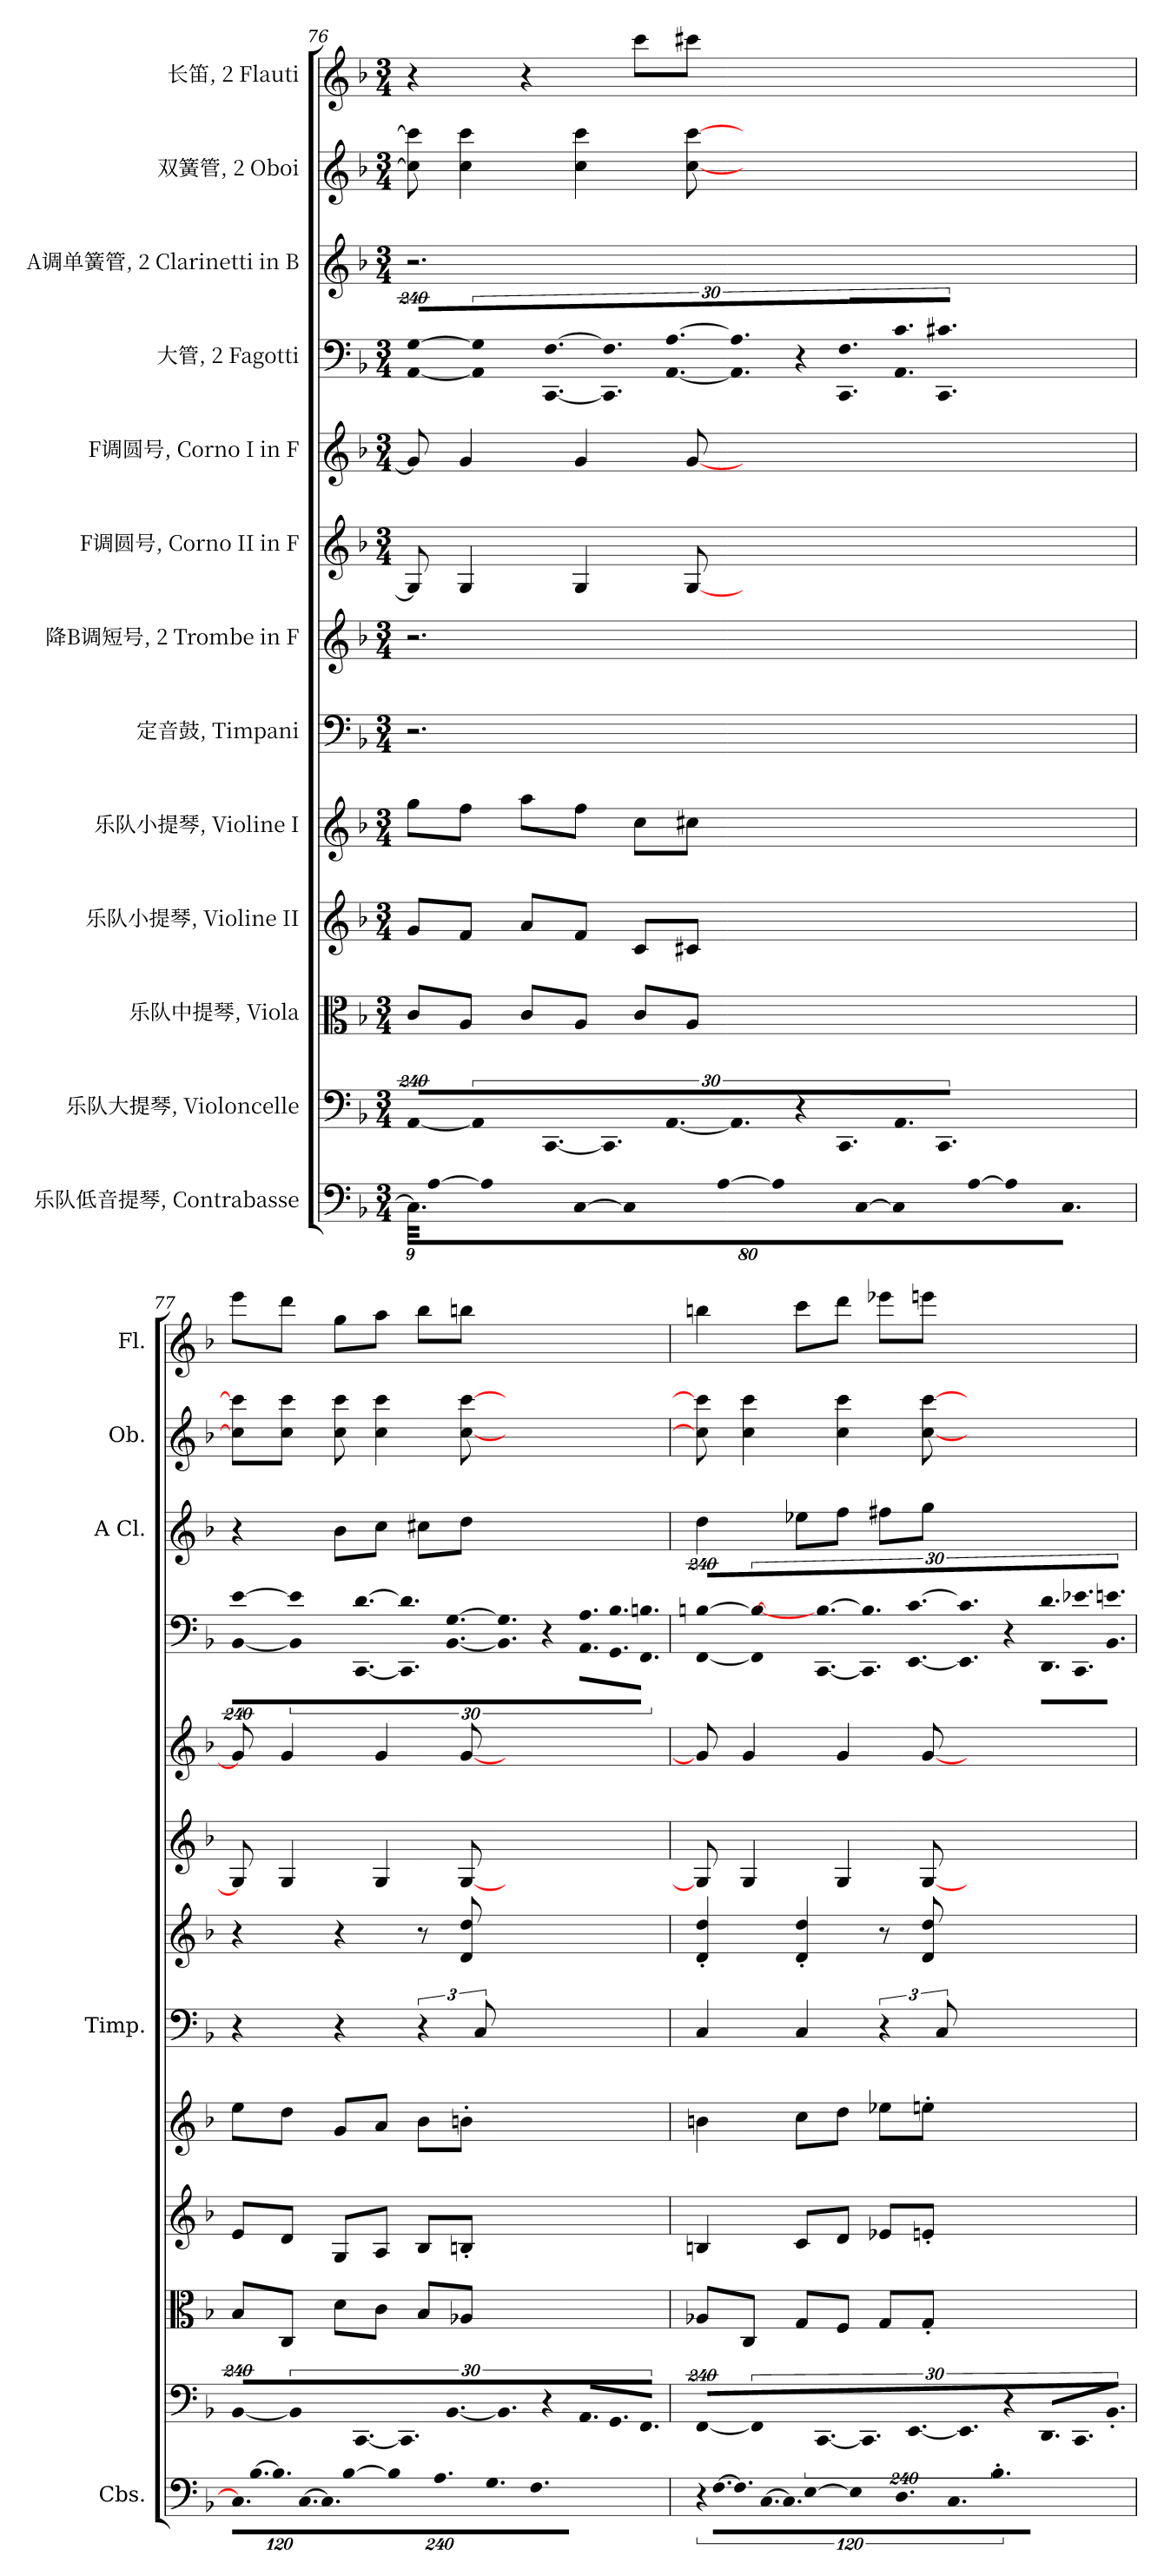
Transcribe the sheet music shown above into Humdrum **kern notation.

**kern	**kern	**kern	**kern	**kern	**kern	**kern	**kern	**kern	**kern	**kern	**kern	**kern
*part13	*part12	*part11	*part10	*part9	*part8	*part7	*part6	*part5	*part4	*part3	*part2	*part1
*staff13	*staff12	*staff11	*staff10	*staff9	*staff8	*staff7	*staff6	*staff5	*staff4	*staff3	*staff2	*staff1
*I"乐队低音提琴, Contrabasse	*I"乐队大提琴, Violoncelle	*I"乐队中提琴, Viola	*I"乐队小提琴, Violine II	*I"乐队小提琴, Violine I	*I"定音鼓, Timpani	*I"降B调短号, 2 Trombe in F	*I"F调圆号, Corno II in F	*I"F调圆号, Corno I in F	*I"大管, 2 Fagotti	*I"A调单簧管, 2 Clarinetti in B	*I"双簧管, 2 Oboi	*I"长笛, 2 Flauti
*I'Cbs.	*	*	*	*	*I'Timp.	*	*	*	*	*I'A Cl.	*I'Ob.	*I'Fl.
*clefF4	*clefF4	*clefC3	*clefG2	*clefG2	*clefF4	*clefG2	*clefG2	*clefG2	*clefF4	*clefG2	*clefG2	*clefG2
*ITrd7c12	*	*	*	*	*	*ITrd1c2	*ITrd4c7	*ITrd4c7	*	*ITrd1c2	*	*
*k[b-]	*k[b-]	*k[b-]	*k[b-]	*k[b-]	*k[b-]	*k[b-e-a-]	*k[b-e-]	*k[b-e-]	*k[b-]	*k[b-e-a-]	*k[b-]	*k[b-]
*M3/4	*M3/4	*M3/4	*M3/4	*M3/4	*M3/4	*M3/4	*M3/4	*M3/4	*M3/4	*M3/4	*M3/4	*M3/4
*MM96	*MM96	*MM96	*MM96	*MM96	*MM96	*MM96	*MM96	*MM96	*MM96	*MM96	*MM96	*MM96
*Xbrackettup	*	*	*	*	*	*	*	*	*	*	*	*
=76	=76	=76	=76	=76	=76	=76	=76	=76	=76	=76	=76	=76
!	!LO:N:vis=8	!	!	!	!	!	!	!	!LO:N:vis=8	!	!	!
36.CC\KKL]	[960%137AA/L	8c/L	8g/L	8gg\L	2.r	2.r	8C/]	8c/]	[960%137AA/ [960%137G/L	2.r	8cc\] 8ccc\]	4r
!LO:N:vis=8	!	!	!	!	!	!	!	!	!	!	!	!
[640%71AA\	.	.	.	.	.	.	.	.	.	.	.	.
.	.	8A/J	8f/J	8ff\J	.	.	4C/	4c/	.	.	4cc\ 4ccc\	.
!	!LO:N:vis=256%9	!	!	!	!	!	!	!	!LO:N:vis=256%9	!	!	!
.	960%17AA/KLL]	.	.	.	.	.	.	.	960%17AA/] 960%17G/]KLL	.	.	.
!LO:N:vis=64	!	!	!	!	!	!	!	!	!	!	!	!
640%9AA\KKK]	.	.	.	.	.	.	.	.	.	.	.	.
.	1920ryy	.	.	.	.	.	.	.	1920ryy	.	.	.
!	!LO:N:vis=32.	!	!	!	!	!	!	!	!LO:N:vis=32.	!	!	!
.	[1920%103CC/	.	.	.	.	.	.	.	[1920%103CC/ [1920%103F/	.	.	.
!LO:N:vis=8	!	!	!	!	!	!	!	!	!	!	!	!
[640%71CC\	.	.	.	.	.	.	.	.	.	.	.	.
!	!LO:N:vis=32.	!	!	!	!	!	!	!	!LO:N:vis=32.	!	!	!
.	1920%103CC/]	.	.	.	.	.	.	.	1920%103CC/] 1920%103F/]	.	.	.
*	*	*	*	*	*	*	*	*	*	*	*	*MM105
.	.	8c/L	8a/L	8aa\L	.	.	.	.	.	.	.	4r
!	!LO:N:vis=32.	!	!	!	!	!	!	!	!LO:N:vis=32.	!	!	!
.	[1920%103AA/	.	.	.	.	.	.	.	[1920%103AA/ [1920%103A/	.	.	.
!LO:N:vis=64	!	!	!	!	!	!	!	!	!	!	!	!
640%9CC\KKK]	.	.	.	.	.	.	.	.	.	.	.	.
!LO:N:vis=8	!	!	!	!	!	!	!	!	!	!	!	!
[640%71AA\	.	.	.	.	.	.	.	.	.	.	.	.
!	!LO:N:vis=32.	!	!	!	!	!	!	!	!LO:N:vis=32.	!	!	!
.	1920%103AA/JJJ]	.	.	.	.	.	.	.	1920%103AA/] 1920%103A/]JJJ	.	.	.
.	.	8A/J	8f/J	8ff\J	.	.	4C/	4c/	.	.	4cc\ 4ccc\	.
!	!LO:N:vis=32.	!	!	!	!	!	!	!	!LO:N:vis=32.	!	!	!
.	1920%103r	.	.	.	.	.	.	.	1920%103r	.	.	.
!LO:N:vis=64	!	!	!	!	!	!	!	!	!	!	!	!
640%9AA\KKK]	.	.	.	.	.	.	.	.	.	.	.	.
!LO:N:vis=8	!	!	!	!	!	!	!	!	!	!	!	!
[640%71CC\	.	.	.	.	.	.	.	.	.	.	.	.
!	!LO:N:vis=16.	!	!	!	!	!	!	!	!LO:N:vis=16.	!	!	!
.	960%103CC/LL	.	.	.	.	.	.	.	960%103CC/ 960%103F/LL	.	.	.
*	*	*	*	*	*	*	*	*	*	*	*	*MM111
.	.	8c/L	8c/L	8cc\L	.	.	.	.	.	.	.	8ccc\L
!LO:N:vis=64	!	!	!	!	!	!	!	!	!	!	!	!
640%9CC\KKK]	.	.	.	.	.	.	.	.	.	.	.	.
!	!LO:N:vis=16.	!	!	!	!	!	!	!	!LO:N:vis=16.	!	!	!
.	960%103AA/	.	.	.	.	.	.	.	960%103AA/ 960%103c/	.	.	.
!LO:N:vis=8	!	!	!	!	!	!	!	!	!	!	!	!
[640%71AA\	.	.	.	.	.	.	.	.	.	.	.	.
.	.	8A/J	8c#X/J	8cc#X\J	.	.	[8C/	[8c/	.	.	[8cc\ [8ccc\	8ccc#X\J
!	!LO:N:vis=16.	!	!	!	!	!	!	!	!LO:N:vis=16.	!	!	!
.	960%103CC/JJ	.	.	.	.	.	.	.	960%103CC/ 960%103c#X/JJ	.	.	.
!LO:N:vis=64	!	!	!	!	!	!	!	!	!	!	!	!
640%9AA\KKL]	.	.	.	.	.	.	.	.	.	.	.	.
[18.CC\JJ	.	.	.	.	.	.	.	.	.	.	.	.
960ryy	.	960ryy	960ryy	960ryy	960ryy	960ryy	960ryy	960ryy	.	960ryy	960ryy	960ryy
!!LO:PB:g=z
=77	=77	=77	=77	=77	=77	=77	=77	=77	=77	=77	=77	=77
*	*	*	*	*	*	*	*	*	*	*	*	*MM96
!LO:N:vis=32.	!LO:N:vis=8	!	!	!	!	!	!	!	!LO:N:vis=8	!	!	!
1920%103CC\LLL]	[960%137BB-/L	8B-/L	8e/L	8ee\L	4r	4r	8C/]	8c/]	[960%137BB-\ [960%137e\L	4r	8cc\] 8ccc\]L	8eee\L
!LO:N:vis=32.	!	!	!	!	!	!	!	!	!	!	!	!
[1920%103BB-\	.	.	.	.	.	.	.	.	.	.	.	.
!LO:N:vis=32.	!	!	!	!	!	!	!	!	!	!	!	!
1920%103BB-\]	.	.	.	.	.	.	.	.	.	.	.	.
.	.	8C/J	8d/J	8dd\J	.	.	4C/	4c/	.	.	8cc\ 8ccc\J	8ddd\J
!	!LO:N:vis=256%9	!	!	!	!	!	!	!	!LO:N:vis=256%9	!	!	!
.	960%17BB-/KLL]	.	.	.	.	.	.	.	960%17BB-\] 960%17e\]KLL	.	.	.
.	1920ryy	.	.	.	.	.	.	.	1920ryy	.	.	.
!LO:N:vis=32.	!LO:N:vis=32.	!	!	!	!	!	!	!	!LO:N:vis=32.	!	!	!
[1920%103CC\	[1920%103CC/	.	.	.	.	.	.	.	[1920%103CC\ [1920%103d\	.	.	.
!LO:N:vis=32.	!LO:N:vis=32.	!	!	!	!	!	!	!	!LO:N:vis=32.	!	!	!
1920%103CC\JJ]	1920%103CC/]	.	.	.	.	.	.	.	1920%103CC\] 1920%103d\]	.	.	.
*	*	*	*	*	*	*	*	*	*	*	*	*MM105
.	.	8d\L	8G/L	8g/L	4r	4r	.	.	.	8a-\L	8cc\ 8ccc\	8gg\L
!LO:N:vis=8	!LO:N:vis=32.	!	!	!	!	!	!	!	!LO:N:vis=32.	!	!	!
[960%137BB-\	[1920%103BB-/	.	.	.	.	.	.	.	[1920%103BB-\ [1920%103G\	.	.	.
!	!LO:N:vis=32.	!	!	!	!	!	!	!	!LO:N:vis=32.	!	!	!
.	1920%103BB-/JJJ]	.	.	.	.	.	.	.	1920%103BB-\] 1920%103G\]JJJ	.	.	.
.	.	8c\J	8A/J	8a/J	.	.	4C/	4c/	.	8b-\J	4cc\ 4ccc\	8aa\J
!	!LO:N:vis=32.	!	!	!	!	!	!	!	!LO:N:vis=32.	!	!	!
.	1920%103r	.	.	.	.	.	.	.	1920%103r	.	.	.
!LO:N:vis=256%9	!	!	!	!	!	!	!	!	!	!	!	!
960%17BB-\KKL]	.	.	.	.	.	.	.	.	.	.	.	.
!LO:N:vis=16.	!	!	!	!	!	!	!	!	!	!	!	!
960%103AA\	.	.	.	.	.	.	.	.	.	.	.	.
!	!LO:N:vis=16.	!	!	!	!	!	!	!	!LO:N:vis=16.	!	!	!
.	960%103AA/LL	.	.	.	.	.	.	.	960%103AA\ 960%103A\LL	.	.	.
*	*	*	*	*	*	*	*	*	*	*	*	*MM111
.	.	8B-/L	8B-/L	8b-\L	6r	8r	.	.	.	8bn\L	.	8bb-\L
!LO:N:vis=16.	!	!	!	!	!	!	!	!	!	!	!	!
960%103GG\	.	.	.	.	.	.	.	.	.	.	.	.
!	!LO:N:vis=16.	!	!	!	!	!	!	!	!LO:N:vis=16.	!	!	!
.	960%103GG/	.	.	.	.	.	.	.	960%103GG\ 960%103B-\	.	.	.
.	.	8A-X/J	8Bn'/J	8bn'\J	.	8c/ 8cc/	[8C/	[8c/	.	8cc\J	[8cc\ [8ccc\	8bbn\J
!LO:N:vis=16.	!	!	!	!	!	!	!	!	!	!	!	!
960%103FF\JJ	.	.	.	.	.	.	.	.	.	.	.	.
!	!LO:N:vis=16.	!	!	!	!	!	!	!	!LO:N:vis=16.	!	!	!
.	960%103FF/JJ	.	.	.	.	.	.	.	960%103FF\ 960%103Bn\JJ	.	.	.
.	.	.	.	.	12C/	.	.	.	.	.	.	.
.	.	960ryy	960ryy	960ryy	960ryy	960ryy	960ryy	960ryy	.	960ryy	960ryy	960ryy
1920ryy	.	.	.	.	.	.	.	.	.	.	.	.
=78	=78	=78	=78	=78	=78	=78	=78	=78	=78	=78	=78	=78
*brackettup	*	*	*	*	*	*	*	*	*	*	*	*
*	*	*	*	*	*	*	*	*	*	*	*	*MM96
!LO:N:vis=32.	!LO:N:vis=8	!	!	!	!	!	!	!	!LO:N:vis=8	!	!	!
1920%103r	[960%137FF/L	8A-X/L	4Bn/	4bn\	4C/	4c/' 4cc/'	8C/]	8c/]	[960%137FF/ [960%137Bn/L	4cc\	8cc\] 8ccc\]	4bbn\
!LO:N:vis=32.	!	!	!	!	!	!	!	!	!	!	!	!
[1920%103FF\LLL	.	.	.	.	.	.	.	.	.	.	.	.
!LO:N:vis=32.	!	!	!	!	!	!	!	!	!	!	!	!
1920%103FF\]	.	.	.	.	.	.	.	.	.	.	.	.
.	.	8C/J	.	.	.	.	4C/	4c/	.	.	4cc\ 4ccc\	.
!	!LO:N:vis=256%9	!	!	!	!	!	!	!	!LO:N:vis=256%9	!	!	!
.	960%17FF/KLL]	.	.	.	.	.	.	.	960%17FF/] 960%17B/_KLL	.	.	.
.	1920ryy	.	.	.	.	.	.	.	1920ryy	.	.	.
!LO:N:vis=32.	!LO:N:vis=32.	!	!	!	!	!	!	!	!LO:N:vis=32.	!	!	!
[1920%103CC\	[1920%103CC/	.	.	.	.	.	.	.	[1920%103CC/ 1920%103B/_	.	.	.
!LO:N:vis=32.	!LO:N:vis=32.	!	!	!	!	!	!	!	!LO:N:vis=32.	!	!	!
1920%103CC\JJ]	1920%103CC/]	.	.	.	.	.	.	.	1920%103CC/] 1920%103B/]	.	.	.
*	*	*	*	*	*	*	*	*	*	*	*	*MM105
.	.	8G/L	8c/L	8cc\L	4C/	4c/' 4cc/'	.	.	.	8dd-X\L	.	8ccc\L
!LO:N:vis=8	!LO:N:vis=32.	!	!	!	!	!	!	!	!LO:N:vis=32.	!	!	!
[960%137EE\	[1920%103EE/	.	.	.	.	.	.	.	[1920%103EE/ [1920%103c/	.	.	.
!	!LO:N:vis=32.	!	!	!	!	!	!	!	!LO:N:vis=32.	!	!	!
.	1920%103EE/JJJ]	.	.	.	.	.	.	.	1920%103EE/] 1920%103c/]JJJ	.	.	.
.	.	8F/J	8d/J	8dd\J	.	.	4C/	4c/	.	8ee-\J	4cc\ 4ccc\	8ddd\J
!	!LO:N:vis=32.	!	!	!	!	!	!	!	!LO:N:vis=32.	!	!	!
.	1920%103r	.	.	.	.	.	.	.	1920%103r	.	.	.
!LO:N:vis=256%9	!	!	!	!	!	!	!	!	!	!	!	!
960%17EE\KKL]	.	.	.	.	.	.	.	.	.	.	.	.
!LO:N:vis=16.	!	!	!	!	!	!	!	!	!	!	!	!
960%103DD\	.	.	.	.	.	.	.	.	.	.	.	.
!	!LO:N:vis=16.	!	!	!	!	!	!	!	!LO:N:vis=16.	!	!	!
.	960%103DD/LL	.	.	.	.	.	.	.	960%103DD\ 960%103d\LL	.	.	.
*	*	*	*	*	*	*	*	*	*	*	*	*MM111
.	.	8G/L	8e-X/L	8ee-X\L	6r	8r	.	.	.	8een\L	.	8eee-X\L
!LO:N:vis=16.	!	!	!	!	!	!	!	!	!	!	!	!
960%103CC\	.	.	.	.	.	.	.	.	.	.	.	.
!	!LO:N:vis=16.	!	!	!	!	!	!	!	!LO:N:vis=16.	!	!	!
.	960%103CC/	.	.	.	.	.	.	.	960%103CC\ 960%103e-X\	.	.	.
.	.	8G'/J	8en'/J	8een'\J	.	8c/ 8cc/	[8C/	[8c/	.	8ff\J	[8cc\ [8ccc\	8eeen\J
!LO:N:vis=16.	!	!	!	!	!	!	!	!	!	!	!	!
960%103BB-'\JJ	.	.	.	.	.	.	.	.	.	.	.	.
!	!LO:N:vis=16.	!	!	!	!	!	!	!	!LO:N:vis=16.	!	!	!
.	960%103BB-'/JJ	.	.	.	.	.	.	.	960%103BB-\ 960%103en\JJ	.	.	.
.	.	.	.	.	12C/	.	.	.	.	.	.	.
.	.	960ryy	960ryy	960ryy	960ryy	960ryy	960ryy	960ryy	.	960ryy	960ryy	960ryy
1920ryy	.	.	.	.	.	.	.	.	.	.	.	.
=	=	=	=	=	=	=	=	=	=	=	=	=
*-	*-	*-	*-	*-	*-	*-	*-	*-	*-	*-	*-	*-
